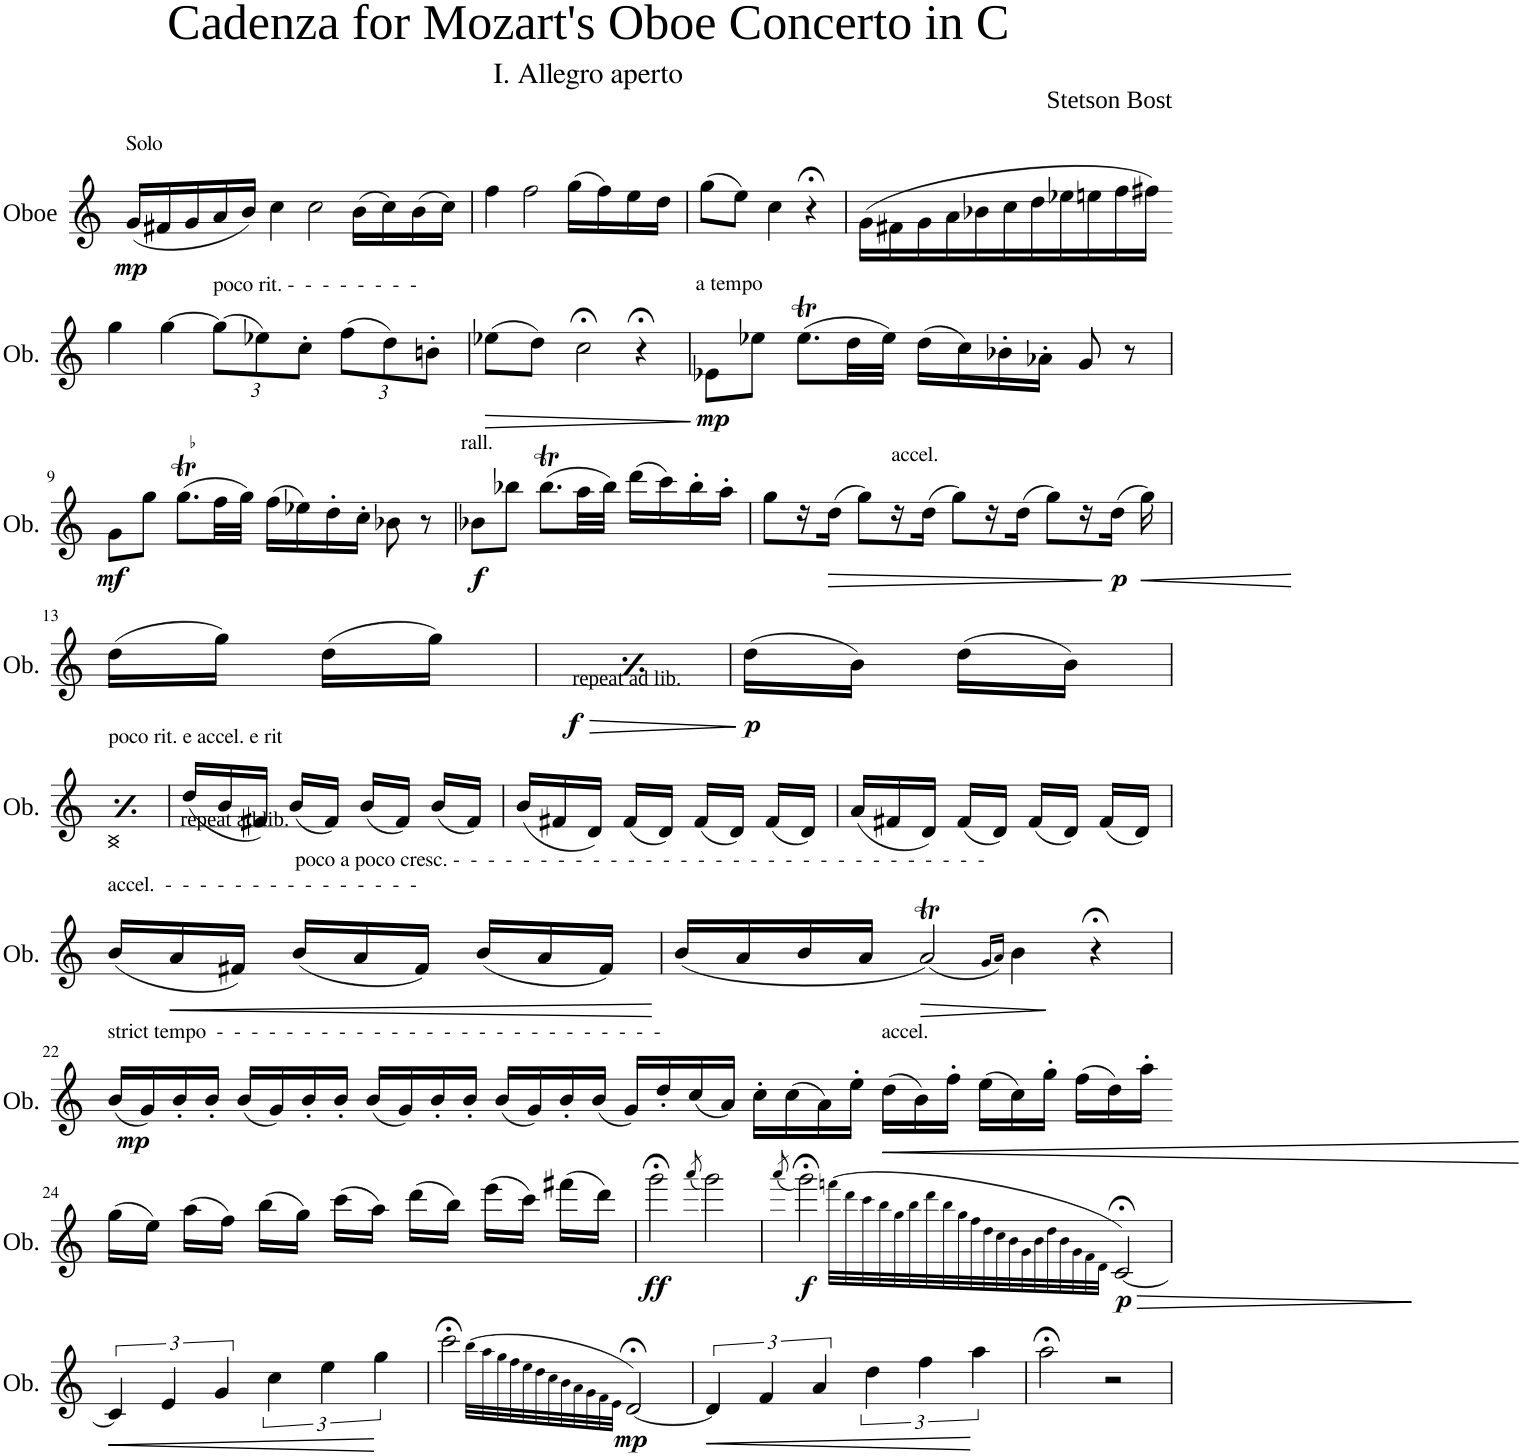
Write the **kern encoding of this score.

**kern	**dynam
*part1	*part1
*staff1	*staff1
*I"Oboe	*
*I'Ob.	*
*clefG2	*
*k[]	*
*M4/4	*
*met(c)	*
*Xbrackettup	*
=1	=1
!LO:TX:a:t=Solo	!
!	!LO:DY:b
(20g/LL	mp
20f#X/	.
20g/	.
20a/	.
20b/JJ)	.
=2-	=2-
4cc\	.
2cc\	.
(16b\LL	.
16cc\)	.
(16b\	.
16cc\JJ)	.
=3	=3
4ff\	.
2ff\	.
(16gg\LL	.
16ff\)	.
16ee\	.
16dd\JJ	.
=4	=4
(8gg\L	.
8ee\J)	.
4cc\	.
4r;<	.
=5	=5
*brackettup	*
(20g\LL	.
20f#X\	.
20g\	.
20a\	.
20b-X\	.
24cc\	.
24dd\	.
24ee-X\	.
24een\	.
24ff\	.
24ff#X\JJ)	.
!!LO:LB:g=z
=6-	=6-
4gg\	.
[4gg\	.
*Xbrackettup	*
!LO:TX:a:t=poco rit. -  -  -  -  -  -  -  -	!
(12gg\L]	.
12ee-X\)	.
12cc'\J	.
(12ff\L	.
12dd\)	.
12bn'\J	.
=7	=7
!	!LO:HP:b
(8ee-X\L	>
8dd\J)	.
2cc;<\	.
4r;<	.
.	]
=8	=8
!LO:TX:a:t=a tempo	!
!	!LO:DY:b
8e-X\L	mp
8ee-X\J	.
(8.ee-T\L	.
32dd\LL	.
32ee-\JJJ)	.
(16dd\LL	.
16cc\)	.
16b-X'\	.
16a-X'\JJ	.
8g/	.
8r	.
!!LO:LB:g=z
=9	=9
!	!LO:DY:b
8g\L	mf
8gg\J	.
(8.ggT\L	.
32ff\LL	.
32gg\JJJ)	.
(16ff\LL	.
16ee-X\)	.
16dd'\	.
16cc'\JJ	.
8b-X\	.
8r	.
=10	=10
!LO:TX:a:t=rall.	!
!	!LO:DY:b
8b-X\L	f
8bb-X\J	.
(8.bb-T\L	.
32aa\LL	.
32bb-\JJJ)	.
(16ddd\LL	.
16ccc\)	.
16bb-'\	.
16aa'\JJ	.
=11	=11
8gg\L	.
16r	.
!	!LO:HP:b
(16dd\JJ	>
8gg\L)	.
!LO:TX:a:t=accel.	!
16r	.
(16dd\JJ	.
8gg\L)	.
16r	.
(16dd\JJ	.
8gg\L)	.
16r	.
!	!LO:DY:b
(16dd\JJ	p
.	]
=12-	=12-
!	!LO:HP:b
16gg\)	<
.	[
!!LO:LB:g=z
=13	=13
(16dd\LL	.
16gg\JJ)	.
(16dd\LL	.
16gg\JJ)	.
=14	=14
(16dd\LL	.
16gg\JJ)	.
(16dd\LL	.
16gg\JJ)	.
=15	=15
!	!LO:DY:b
(16dd\LL	p
16b\JJ)	.
(16dd\LL	.
16b\JJ)	.
!!LO:LB:g=z
=16	=16
!	!LO:DY:b
(16dd\LL	p
16b\JJ)	.
(16dd\LL	.
16b\JJ)	.
=17	=17
(16dd/LL	.
16b/	.
16f#X/JJ)	.
!LO:TX:b:t=poco a poco cresc. -  -  -  -  -  -  -  -  -  -  -  -  -  -  -  -  -  -  -  -  -  -  -  -  -  -  -  -  -  -  -	!
(16b/LL	.
16f#/JJ)	.
(16b/LL	.
16f#/JJ)	.
(16b/LL	.
16f#/JJ)	.
=18	=18
(16b/LL	.
16f#X/	.
16d/JJ)	.
(16f#/LL	.
16d/JJ)	.
(16f#/LL	.
16d/JJ)	.
(16f#/LL	.
16d/JJ)	.
=19	=19
(16a/LL	.
16f#X/	.
16d/JJ)	.
(16f#/LL	.
16d/JJ)	.
(16f#/LL	.
16d/JJ)	.
(16f#/LL	.
16d/JJ)	.
!!LO:LB:g=z
=20	=20
!LO:TX:a:t=accel.  -  -  -  -  -  -  -  -  -  -  -  -  -  -  -	!
(16b/LL	.
!	!LO:HP:b
16a/	<
16f#X/JJ)	.
(16b/LL	.
16a/	.
16f#/JJ)	.
(16b/LL	.
16a/	.
16f#/JJ)	.
.	[
=21	=21
(16b/LL	.
16a/	.
16b/	.
16a/JJ	.
!	!LO:HP:b
(2aT/)	>
16qg/LL	.
16qa/JJ)	.
4b\	.
4r;<	.
.	]
!!LO:LB:g=z
=22	=22
!LO:TX:a:t=strict tempo  -  -  -  -  -  -  -  -  -  -  -  -  -  -  -  -  -  -  -  -  -  -  -  -  -  -	!
(16b/LL	.
!	!LO:DY:b
16g/)	mp
16b'/	.
16b'/JJ	.
(16b/LL	.
16g/)	.
16b'/	.
16b'/JJ	.
(16b/LL	.
16g/)	.
16b'/	.
16b'/JJ	.
(16b/LL	.
16g/)	.
16b'/	.
(16b/JJ	.
16g/LL)	.
16dd'/	.
(16cc/	.
16a/JJ)	.
16cc'\LL	.
(16cc\	.
16a\)	.
16ee'\JJ	.
=23-	=23-
!LO:TX:a:t=accel.	!
!	!LO:HP:b
(16dd\LL	<
16b\)	.
16ff'\JJ	.
(16ee\LL	.
16cc\)	.
16gg'\JJ	.
(16ff\LL	.
16dd\)	.
16aa'\JJ	.
.	[
!!LO:LB:g=z
=24-	=24-
(16gg\LL	.
16ee\JJ)	.
(16aa\LL	.
16ff\JJ)	.
(16bb\LL	.
16gg\JJ)	.
(16ccc\LL	.
16aa\JJ)	.
(16ddd\LL	.
16bb\JJ)	.
(16eee\LL	.
16ccc\JJ)	.
(16fff#X\LL	.
16ddd\JJ)	.
=25	=25
!	!LO:DY:b
2ggg;<\	ff
(8qaaa/	.
2ggg\)	.
=26	=26
(8qaaa/	.
!	!LO:DY:b
2ggg;<\)	f
(32qfffn\LLL	.
32qddd\	.
32qccc\	.
32qbb\	.
32qgg\	.
32qbb\	.
32qddd\	.
32qbb\	.
32qgg\	.
32qff\	.
32qdd\	.
32qcc\	.
32qb\	.
32qg\	.
32qb\	.
32qdd\	.
32qb\	.
32qg\	.
32qf\	.
32qd\JJJ	.
!	!LO:DY:b
[2c;</)	p
!!LO:LB:g=z
=27	=27
*brackettup	*
!	!LO:HP:b
6c/]	<
6e/	.
6g/	.
6cc\	.
6ee\	.
6gg\	.
.	[
=28	=28
2ccc;<\	.
(32qbb\LLL	.
32qaa\	.
32qgg\	.
32qff\	.
32qee\	.
32qdd\	.
32qcc\	.
32qb\	.
32qa\	.
32qg\	.
32qf\	.
32qe\JJJ	.
!	!LO:DY:b
[2d;</)	mp
=29	=29
!	!LO:HP:b
6d/]	<
6f/	.
6a/	.
6dd\	.
6ff\	.
6aa\	.
.	[
=30	=30
2aa;<\	.
2r	.
=	=
*-	*-
